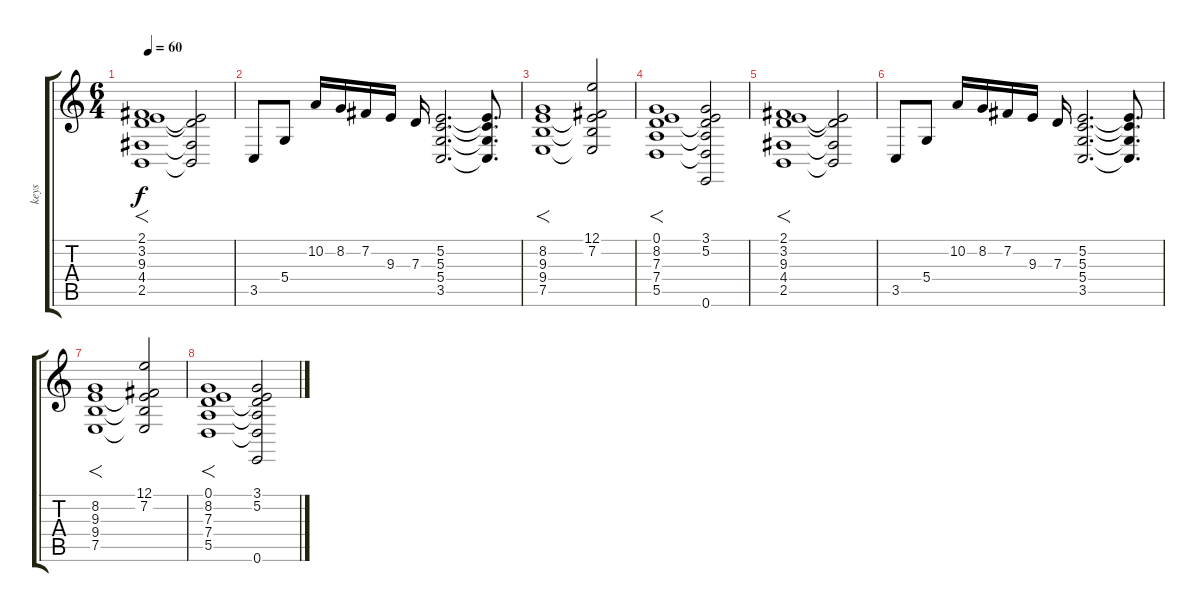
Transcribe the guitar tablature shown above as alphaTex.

\track ("keys" "keys") {instrument stringensemble1}
\staff {score tabs}
\tuning (E4 B3 G3 D3 A2 E2) {hide}
\ts (6 4)
\tempo 60
\clef g2
\ks c
(2.1 3.2 9.3 4.4 2.5).1{f dy f} (3.2{t} 9.3{t} 4.4{t} 2.5{t}).2 |
3.5.8 5.4.8 10.2.16 8.2.16 7.2.16 9.3.16 7.3.16 (5.2 5.3 5.4 3.5).2{d} (5.2{t} 5.3{t} 5.4{t} 3.5{t}).8{d} |
(8.2 9.3 9.4 7.5).1{f} (12.1 7.2 9.3{t} 9.4{t} 7.5{t}).2 |
(0.1 8.2 7.3 7.4 5.5).1{f} (3.1 5.2 7.3{t} 7.4{t} 5.5{t} 0.6).2 |
(2.1 3.2 9.3 4.4 2.5).1{f} (3.2{t} 9.3{t} 4.4{t} 2.5{t}).2 |
3.5.8 5.4.8 10.2.16 8.2.16 7.2.16 9.3.16 7.3.16 (5.2 5.3 5.4 3.5).2{d} (5.2{t} 5.3{t} 5.4{t} 3.5{t}).8{d} |
(8.2 9.3 9.4 7.5).1{f} (12.1 7.2 9.3{t} 9.4{t} 7.5{t}).2 |
(0.1 8.2 7.3 7.4 5.5).1{f} (3.1 5.2 7.3{t} 7.4{t} 5.5{t} 0.6).2
